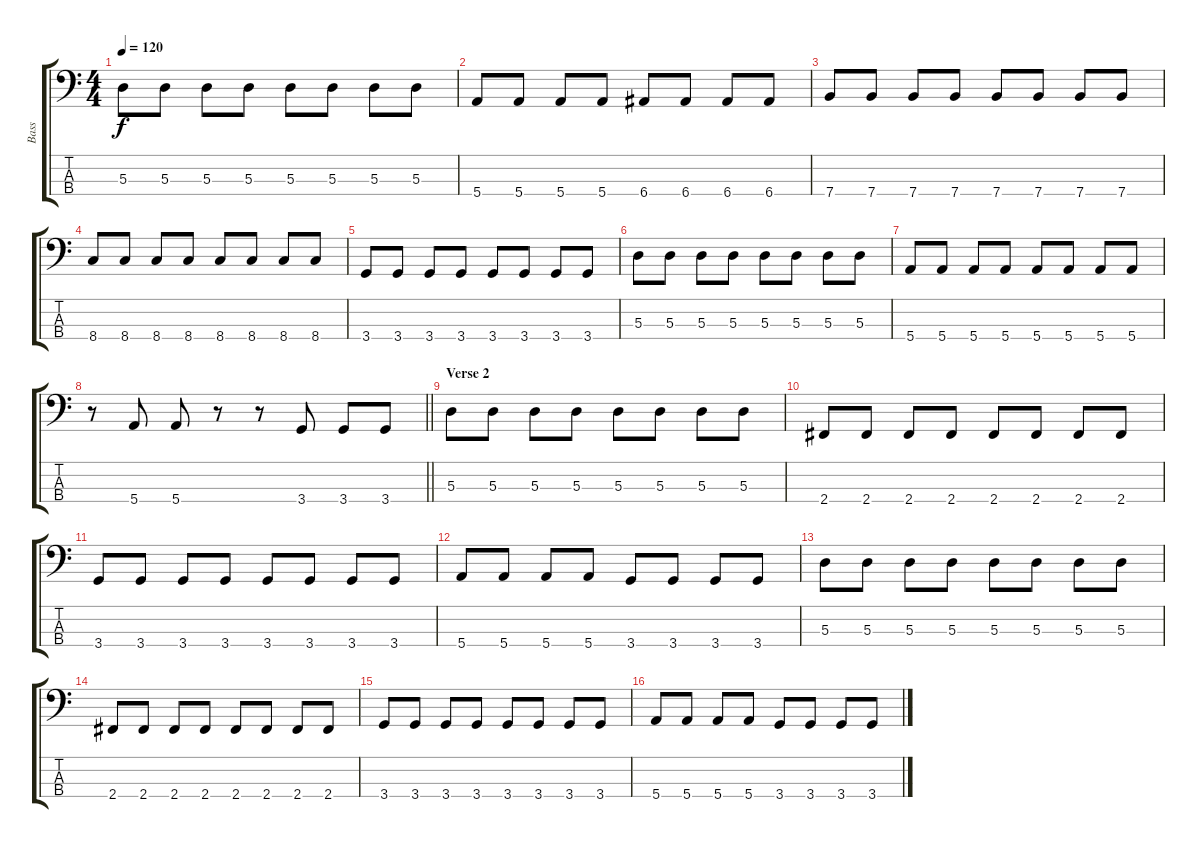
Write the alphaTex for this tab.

\track ("Bass" "Bass") {instrument electricbassfinger}
\staff {score tabs}
\tuning (G2 D2 A1 E1) {hide}
\ts (4 4)
\tempo 120
\clef f4
\ks c
5.3.8{dy f} 5.3.8 5.3.8 5.3.8 5.3.8 5.3.8 5.3.8 5.3.8 |
5.4.8 5.4.8 5.4.8 5.4.8 6.4.8 6.4.8 6.4.8 6.4.8 |
7.4.8 7.4.8 7.4.8 7.4.8 7.4.8 7.4.8 7.4.8 7.4.8 |
8.4.8 8.4.8 8.4.8 8.4.8 8.4.8 8.4.8 8.4.8 8.4.8 |
3.4.8 3.4.8 3.4.8 3.4.8 3.4.8 3.4.8 3.4.8 3.4.8 |
5.3.8 5.3.8 5.3.8 5.3.8 5.3.8 5.3.8 5.3.8 5.3.8 |
5.4.8 5.4.8 5.4.8 5.4.8 5.4.8 5.4.8 5.4.8 5.4.8 |
\barLineRight lightlight
r.8 5.4.8 5.4.8 r.8 r.8 3.4.8 3.4.8 3.4.8 |
\section ("" "Verse 2")
5.3.8 5.3.8 5.3.8 5.3.8 5.3.8 5.3.8 5.3.8 5.3.8 |
2.4.8 2.4.8 2.4.8 2.4.8 2.4.8 2.4.8 2.4.8 2.4.8 |
3.4.8 3.4.8 3.4.8 3.4.8 3.4.8 3.4.8 3.4.8 3.4.8 |
5.4.8 5.4.8 5.4.8 5.4.8 3.4.8 3.4.8 3.4.8 3.4.8 |
5.3.8 5.3.8 5.3.8 5.3.8 5.3.8 5.3.8 5.3.8 5.3.8 |
2.4.8 2.4.8 2.4.8 2.4.8 2.4.8 2.4.8 2.4.8 2.4.8 |
3.4.8 3.4.8 3.4.8 3.4.8 3.4.8 3.4.8 3.4.8 3.4.8 |
5.4.8 5.4.8 5.4.8 5.4.8 3.4.8 3.4.8 3.4.8 3.4.8
